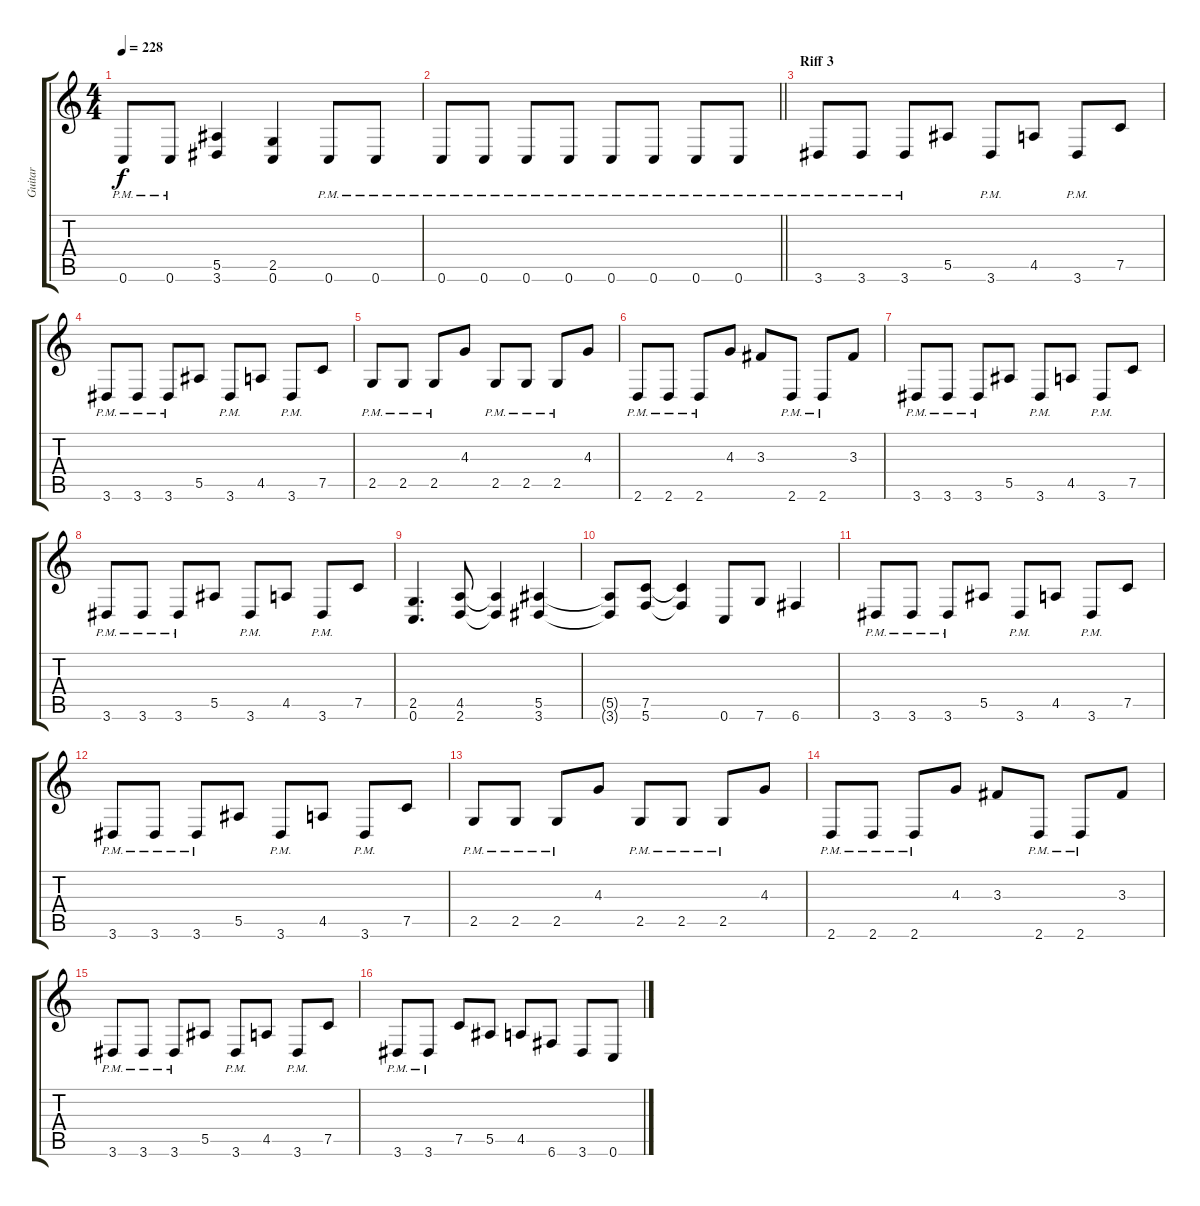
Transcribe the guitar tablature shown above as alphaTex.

\track ("Guitar" "Guitar") {instrument distortionguitar}
\staff {score tabs}
\tuning (C4 G3 Eb3 Bb2 F2 C2) {hide}
\ts (4 4)
\tempo 228
\clef g2
\ks c
0.6{pm}.8{dy f} 0.6{pm}.8 (5.5 3.6).4 (2.5 0.6).4 0.6{pm}.8 0.6{pm}.8 |
\barLineRight lightlight
0.6{pm}.8 0.6{pm}.8 0.6{pm}.8 0.6{pm}.8 0.6{pm}.8 0.6{pm}.8 0.6{pm}.8 0.6{pm}.8 |
\section ("" "Riff 3")
3.6{pm}.8 3.6{pm}.8 3.6{pm}.8 5.5.8 3.6{pm}.8 4.5.8 3.6{pm}.8 7.5.8 |
3.6{pm}.8 3.6{pm}.8 3.6{pm}.8 5.5.8 3.6{pm}.8 4.5.8 3.6{pm}.8 7.5.8 |
2.5{pm}.8 2.5{pm}.8 2.5{pm}.8 4.3.8 2.5{pm}.8 2.5{pm}.8 2.5{pm}.8 4.3.8 |
2.6{pm}.8 2.6{pm}.8 2.6{pm}.8 4.3.8 3.3.8 2.6{pm}.8 2.6{pm}.8 3.3.8 |
3.6{pm}.8 3.6{pm}.8 3.6{pm}.8 5.5.8 3.6{pm}.8 4.5.8 3.6{pm}.8 7.5.8 |
3.6{pm}.8 3.6{pm}.8 3.6{pm}.8 5.5.8 3.6{pm}.8 4.5.8 3.6{pm}.8 7.5.8 |
(2.5 0.6).4{d} (4.5 2.6).8 (4.5{t} 2.6{t}).4 (5.5 3.6).4 |
(5.5{t} 3.6{t}).8 (7.5 5.6).8 (7.5{t} 5.6{t}).4 0.6.8 7.6.8 6.6.4 |
3.6{pm}.8 3.6{pm}.8 3.6{pm}.8 5.5.8 3.6{pm}.8 4.5.8 3.6{pm}.8 7.5.8 |
3.6{pm}.8 3.6{pm}.8 3.6{pm}.8 5.5.8 3.6{pm}.8 4.5.8 3.6{pm}.8 7.5.8 |
2.5{pm}.8 2.5{pm}.8 2.5{pm}.8 4.3.8 2.5{pm}.8 2.5{pm}.8 2.5{pm}.8 4.3.8 |
2.6{pm}.8 2.6{pm}.8 2.6{pm}.8 4.3.8 3.3.8 2.6{pm}.8 2.6{pm}.8 3.3.8 |
3.6{pm}.8 3.6{pm}.8 3.6{pm}.8 5.5.8 3.6{pm}.8 4.5.8 3.6{pm}.8 7.5.8 |
3.6{pm}.8 3.6{pm}.8 7.5.8 5.5.8 4.5.8 6.6.8 3.6.8 0.6.8
